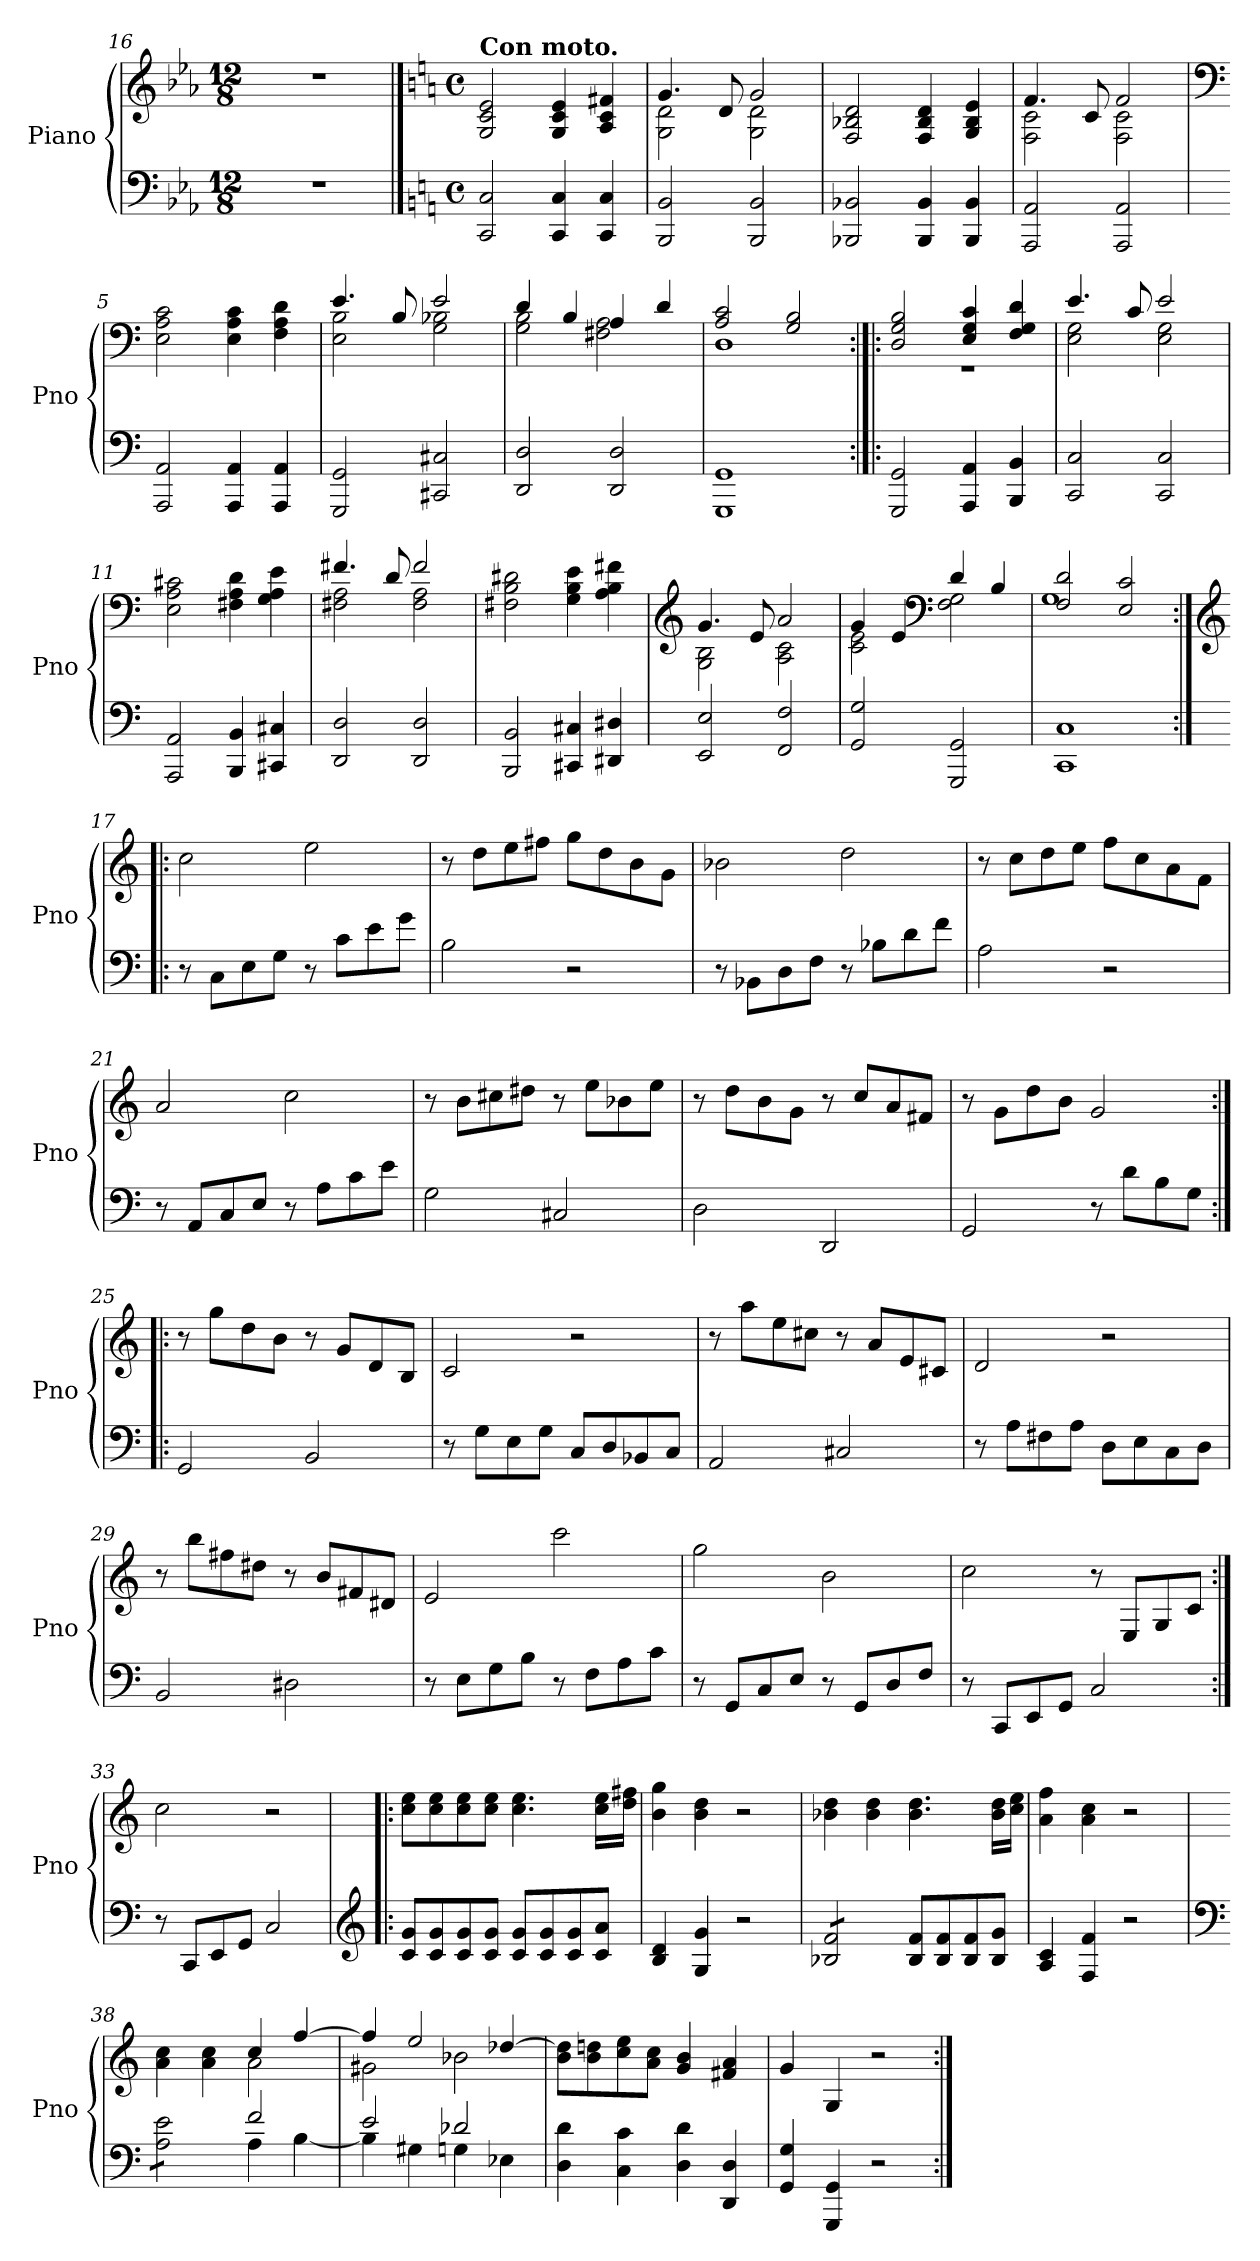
**kern	**kern
*part1	*part1
*staff2	*staff1
*I"Piano	*
*I'Pno	*
*clefF4	*clefG2
*k[b-e-a-]	*k[b-e-a-]
*M12/8	*M12/8
=16	=16
1.r	1.r
!!LO:LB:g=z
==1	==1
*k[]	*k[]
*M4/4	*M4/4
*met(c)	*met(c)
*	*MM160
!	!LO:TX:a:B:t=Con moto.
2CC/ 2C/	2G/ 2c/ 2e/
4CC/ 4C/	4G/ 4c/ 4e/
4CC/ 4C/	4A/ 4c/ 4f#X/
=2	=2
*	*^
2BBB/ 2BB/	4.g/	2G\ 2d\
.	8d/	.
2BBB/ 2BB/	2g/	2G\ 2d\
*	*v	*v
=3	=3
2BBB-X/ 2BB-X/	2F/ 2B-X/ 2d/
4BBB-/ 4BB-/	4F/ 4B-/ 4d/
4BBB-/ 4BB-/	4G/ 4B-/ 4e/
=4	=4
*	*^
2AAA/ 2AA/	4.f/	2F\ 2c\
.	8c/	.
2AAA/ 2AA/	2f/	2F\ 2c\
*	*v	*v
=5	=5
*	*clefF4
2AAA/ 2AA/	2E\ 2A\ 2c\
4AAA/ 4AA/	4E\ 4A\ 4c\
4AAA/ 4AA/	4F\ 4A\ 4d\
=6	=6
*	*^
2GGG/ 2GG/	4.e/	2E\ 2B\
.	8B/	.
2CC#X/ 2C#X/	2e/	2G\ 2B-X\
=7	=7	=7
2DD/ 2D/	4d/	2G\ 2B\
.	4B/	.
2DD/ 2D/	4A/	2F#X\ 2A\
.	4d/	.
=8	=8	=8
1GGG 1GG	2A/ 2c/	1D
.	2G/ 2B/	.
!!LO:LB:g=z	!!
=9:|!|:	=9:|!|:	=9:|!|:
2GGG/ 2GG/	2D/ 2G/ 2B/	1r
4AAA/ 4AA/	4E/ 4G/ 4c/	.
4BBB/ 4BB/	4F/ 4G/ 4d/	.
=10	=10	=10
2CC/ 2C/	4.e/	2E\ 2G\
.	8c/	.
2CC/ 2C/	2e/	2E\ 2G\
*	*v	*v
=11	=11
2AAA/ 2AA/	2E\ 2A\ 2c#X\
4BBB/ 4BB/	4F#X\ 4A\ 4d\
4CC#X/ 4C#X/	4G\ 4A\ 4e\
=12	=12
*	*^
2DD/ 2D/	4.f#X/	2F#X\ 2A\
.	8d/	.
2DD/ 2D/	2f#/	2F#\ 2A\
*	*v	*v
=13	=13
2BBB/ 2BB/	2F#X\ 2B\ 2d#X\
4CC#X/ 4C#X/	4G\ 4B\ 4e\
4DD#X/ 4D#X/	4A\ 4B\ 4f#X\
=14	=14
*	*clefG2
*	*^
2EE/ 2E/	4.g/	2G\ 2B\
.	8e/	.
2FF/ 2F/	2a/	2A\ 2c\
=15	=15	=15
2GG/ 2G/	4g/	2c\ 2e\
.	4e/	.
*	*clefF4	*
2GGG/ 2GG/	4d/	2F\ 2G\
.	4B/	.
=16	=16	=16
1CC 1C	2F/ 2d/	1G
.	2E/ 2c/	.
*	*v	*v
!!LO:PB:g=z
=17:|!|:	=17:|!|:
*	*clefG2
8r	2cc\
8C\L	.
8E\	.
8G\J	.
8r	2ee\
8c\L	.
8e\	.
8g\J	.
=18	=18
2B\	8r
.	8dd\L
.	8ee\
.	8ff#X\J
2r	8gg\L
.	8dd\
.	8b\
.	8g\J
=19	=19
8r	2b-X\
8BB-X\L	.
8D\	.
8F\J	.
8r	2dd\
8B-X\L	.
8d\	.
8f\J	.
=20	=20
2A\	8r
.	8cc\L
.	8dd\
.	8ee\J
2r	8ff\L
.	8cc\
.	8a\
.	8f\J
=21	=21
8r	2a/
8AA/L	.
8C/	.
8E/J	.
8r	2cc\
8A\L	.
8c\	.
8e\J	.
=22	=22
2G\	8r
.	8b\L
.	8cc#X\
.	8dd#X\J
2C#X/	8r
.	8ee\L
.	8b-X\
.	8ee\J
!!LO:LB:g=z
=23	=23
2D\	8r
.	8dd\L
.	8b\
.	8g\J
2DD/	8r
.	8cc/L
.	8a/
.	8f#X/J
=24	=24
2GG/	8r
.	8g\L
.	8dd\
.	8b\J
8r	2g/
8d\L	.
8B\	.
8G\J	.
=25:|!|:	=25:|!|:
2GG/	8r
.	8gg\L
.	8dd\
.	8b\J
2BB/	8r
.	8g/L
.	8d/
.	8B/J
=26	=26
8r	2c/
8G\L	.
8E\	.
8G\J	.
8C/L	2r
8D/	.
8BB-X/	.
8C/J	.
=27	=27
2AA/	8r
.	8aa\L
.	8ee\
.	8cc#X\J
2C#X/	8r
.	8a/L
.	8e/
.	8c#X/J
=28	=28
8r	2d/
8A\L	.
8F#X\	.
8A\J	.
8D\L	2r
8E\	.
8C\	.
8D\J	.
!!LO:LB:g=z
=29	=29
2BB/	8r
.	8bb\L
.	8ff#X\
.	8dd#X\J
2D#X\	8r
.	8b/L
.	8f#X/
.	8d#X/J
=30	=30
8r	2e/
8E\L	.
8G\	.
8B\J	.
8r	2ccc\
8F\L	.
8A\	.
8c\J	.
=31	=31
8r	2gg\
8GG/L	.
8C/	.
8E/J	.
8r	2b\
8GG/L	.
8D/	.
8F/J	.
=32	=32
8r	2cc\
8CC/L	.
8EE/	.
8GG/J	.
2C/	8r
.	8E/L
.	8G/
.	8c/J
=33:|!	=33:|!
8r	2cc\
8CC/L	.
8EE/	.
8GG/J	.
2C/	2r
!!LO:LB:g=z
=34!|:	=34!|:
*clefG2	*
8c/ 8g/L	8cc\ 8ee\L
8c/ 8g/	8cc\ 8ee\
8c/ 8g/	8cc\ 8ee\
8c/ 8g/J	8cc\ 8ee\J
8c/ 8g/L	4.cc\ 4.ee\
8c/ 8g/	.
8c/ 8g/	.
8c/ 8a/J	16cc\ 16ee\LL
.	16dd\ 16ff#X\JJ
=35	=35
4B/ 4d/	4b\ 4gg\
4G/ 4g/	4b\ 4dd\
2r	2r
=36	=36
*tremolo	*
8B-X/ 8f/L	4b-X\ 4dd\
8B-X/ 8f/	.
8B-X/ 8f/	4b-\ 4dd\
8B-X/ 8f/J	.
*Xtremolo	*
8B-/ 8f/L	4.b-\ 4.dd\
8B-/ 8f/	.
8B-/ 8f/	.
8B-/ 8g/J	16b-\ 16dd\LL
.	16cc\ 16ee\JJ
=37	=37
4A/ 4c/	4a\ 4ff\
4F/ 4f/	4a\ 4cc\
2r	2r
=38	=38
*clefF4	*
*^	*^
*tremolo	*	*	*
8A\ 8e\L	2ryy	4a\ 4cc\	2ryy
8A\ 8e\	.	.	.
8A\ 8e\	.	4a\ 4cc\	.
8A\ 8e\J	.	.	.
*Xtremolo	*	*	*
2f/	4A\	4cc/	2a\
.	[4B\	[4ff/	.
=39	=39	=39	=39
2e/	4B\]	4ff/]	2g#X\
.	4G#X\	2ee/	.
2d-X/	4Gn\	.	2b-X\
.	4E-X\	[4dd-X/	.
*v	*v	*	*
*	*v	*v
=40	=40
4D\ 4d\	8b\ 8dd-\]L
.	8b\ 8ddn\
4C\ 4c\	8cc\ 8ee\
.	8a\ 8cc\J
4D\ 4d\	4g/ 4b/
4DD/ 4D/	4f#X/ 4a/
!!LO:LB:g=z
=41	=41
4GG/ 4G/	4g/
4GGG/ 4GG/	4G/
2r	2r
=:|!	=:|!
*-	*-
